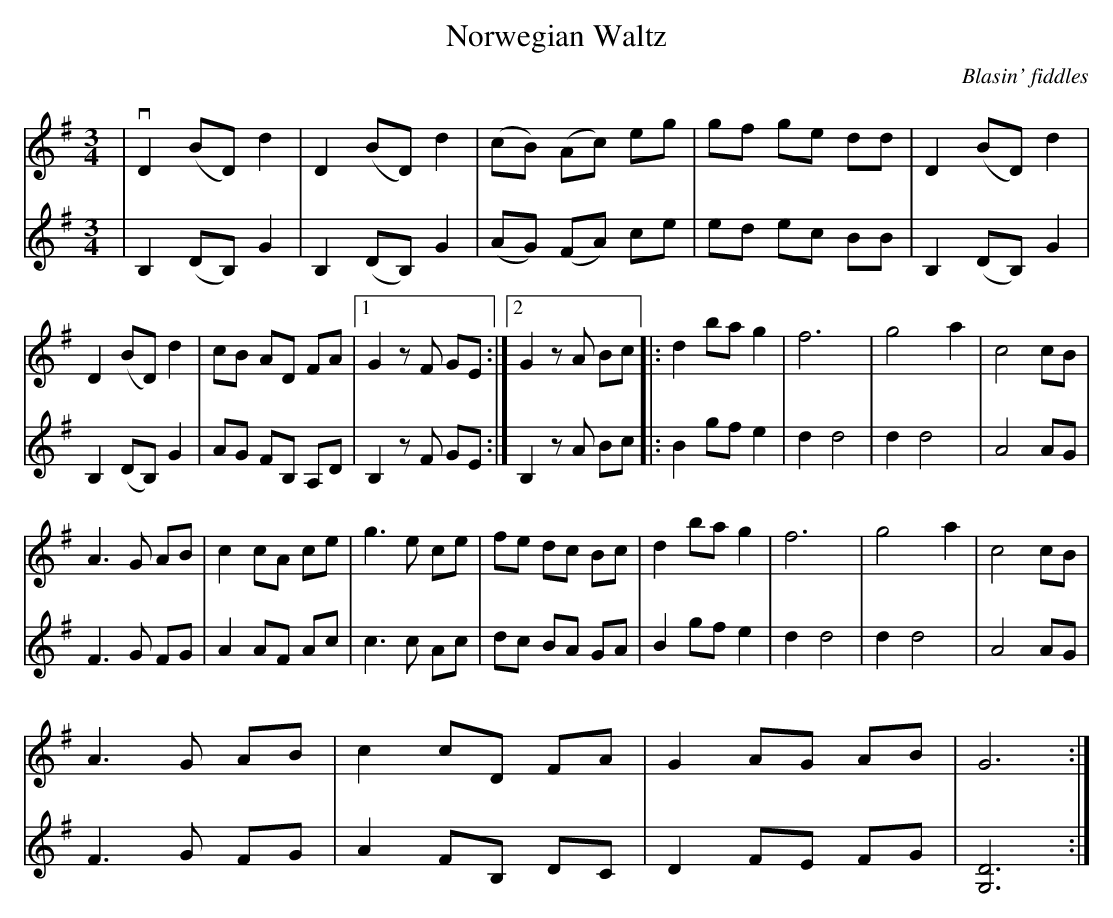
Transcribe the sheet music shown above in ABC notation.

X:1
T:Norwegian Waltz
C:Blasin' fiddles
M:3/4
L:1/8
K: G
V:1
|v D2 (BD) d2  |D2 (BD) d2| (cB) (Ac) eg| gf ge dd| D2 (BD) d2|
 D2 (BD) d2 | cB AD FA |1G2 zF GE:|2G2 zA Bc|:d2 ba g2 | f6| g4 a2| c4 cB|
 A3 G AB| c2 cA ce |g3 e ce | fe dc Bc |d2 ba g2 | f6| g4 a2| c4 cB|
A3 G AB| c2 cD FA| G2 AG AB| G6:|]
V:2
|B,2 (DB,) G2|B,2 (DB,) G2|(AG) (FA) ce | ed ec BB | B,2 (DB,) G2|B,2 (DB,) G2|AG FB, A,D | B,2 z F GE:|B,2 zA Bc|:B2 gf e2 | d2 d4| d2 d4| A4 AG|
 F3 G FG| A2 AF Ac |c3 c Ac | dc BA GA |B2 gf e2 | d2 d4| d2 d4| A4 AG|
F3 G FG| A2 FB, DC| D2 FE FG| [D6G,6]:|]
